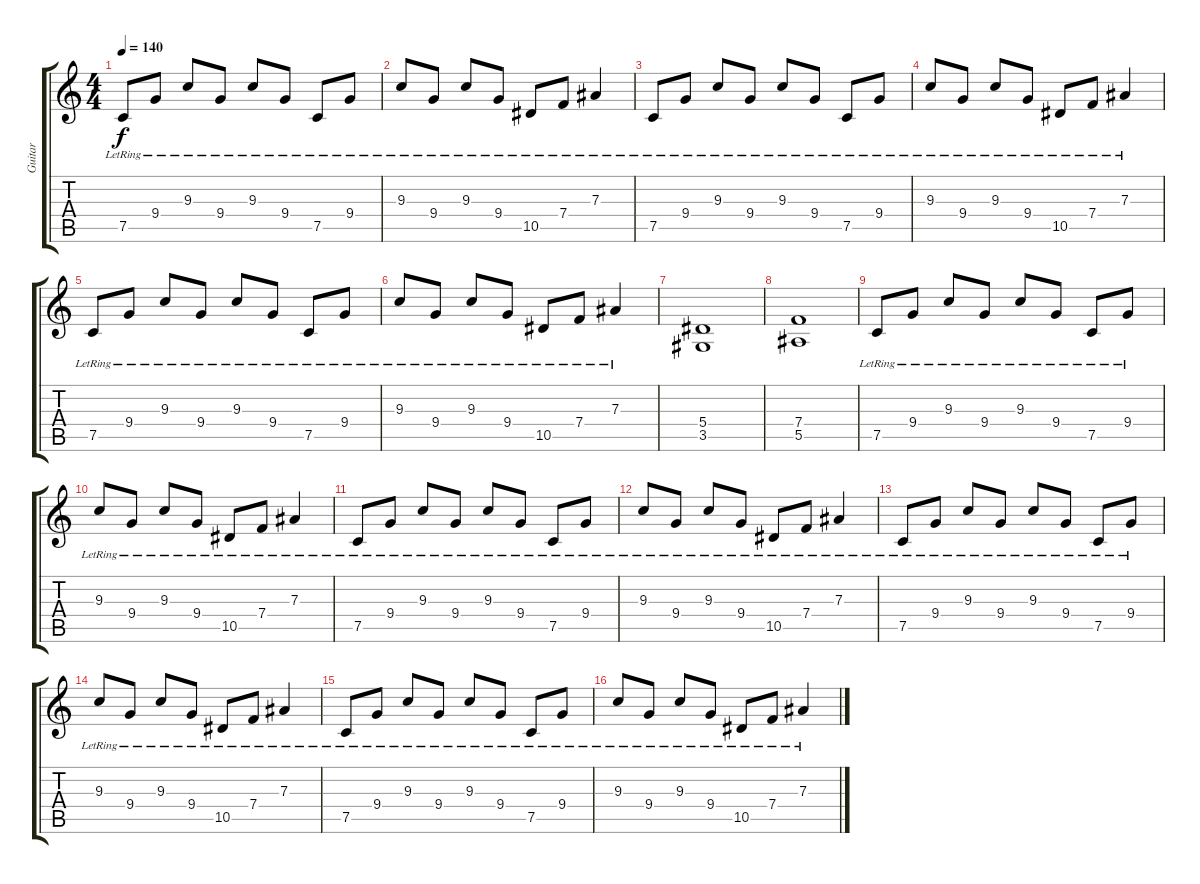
\track ("Guitar" "Guitar") {instrument overdrivenguitar}
\staff {score tabs}
\tuning (C4 G3 Eb3 Bb2 F2 C2) {hide}
\ts (4 4)
\tempo 140
\clef g2
\ks c
7.5{lr}.8{dy f} 9.4{lr}.8 9.3{lr}.8 9.4{lr}.8 9.3{lr}.8 9.4{lr}.8 7.5{lr}.8 9.4{lr}.8 |
9.3{lr}.8 9.4{lr}.8 9.3{lr}.8 9.4{lr}.8 10.5{lr}.8 7.4{lr}.8 7.3{lr}.4 |
7.5{lr}.8 9.4{lr}.8 9.3{lr}.8 9.4{lr}.8 9.3{lr}.8 9.4{lr}.8 7.5{lr}.8 9.4{lr}.8 |
9.3{lr}.8 9.4{lr}.8 9.3{lr}.8 9.4{lr}.8 10.5{lr}.8 7.4{lr}.8 7.3{lr}.4 |
7.5{lr}.8 9.4{lr}.8 9.3{lr}.8 9.4{lr}.8 9.3{lr}.8 9.4{lr}.8 7.5{lr}.8 9.4{lr}.8 |
9.3{lr}.8 9.4{lr}.8 9.3{lr}.8 9.4{lr}.8 10.5{lr}.8 7.4{lr}.8 7.3{lr}.4 |
(5.4 3.5).1 |
(7.4 5.5).1 |
7.5{lr}.8 9.4{lr}.8 9.3{lr}.8 9.4{lr}.8 9.3{lr}.8 9.4{lr}.8 7.5{lr}.8 9.4{lr}.8 |
9.3{lr}.8 9.4{lr}.8 9.3{lr}.8 9.4{lr}.8 10.5{lr}.8 7.4{lr}.8 7.3{lr}.4 |
7.5{lr}.8 9.4{lr}.8 9.3{lr}.8 9.4{lr}.8 9.3{lr}.8 9.4{lr}.8 7.5{lr}.8 9.4{lr}.8 |
9.3{lr}.8 9.4{lr}.8 9.3{lr}.8 9.4{lr}.8 10.5{lr}.8 7.4{lr}.8 7.3{lr}.4 |
7.5{lr}.8 9.4{lr}.8 9.3{lr}.8 9.4{lr}.8 9.3{lr}.8 9.4{lr}.8 7.5{lr}.8 9.4{lr}.8 |
9.3{lr}.8 9.4{lr}.8 9.3{lr}.8 9.4{lr}.8 10.5{lr}.8 7.4{lr}.8 7.3{lr}.4 |
7.5{lr}.8 9.4{lr}.8 9.3{lr}.8 9.4{lr}.8 9.3{lr}.8 9.4{lr}.8 7.5{lr}.8 9.4{lr}.8 |
9.3{lr}.8 9.4{lr}.8 9.3{lr}.8 9.4{lr}.8 10.5{lr}.8 7.4{lr}.8 7.3{lr}.4
